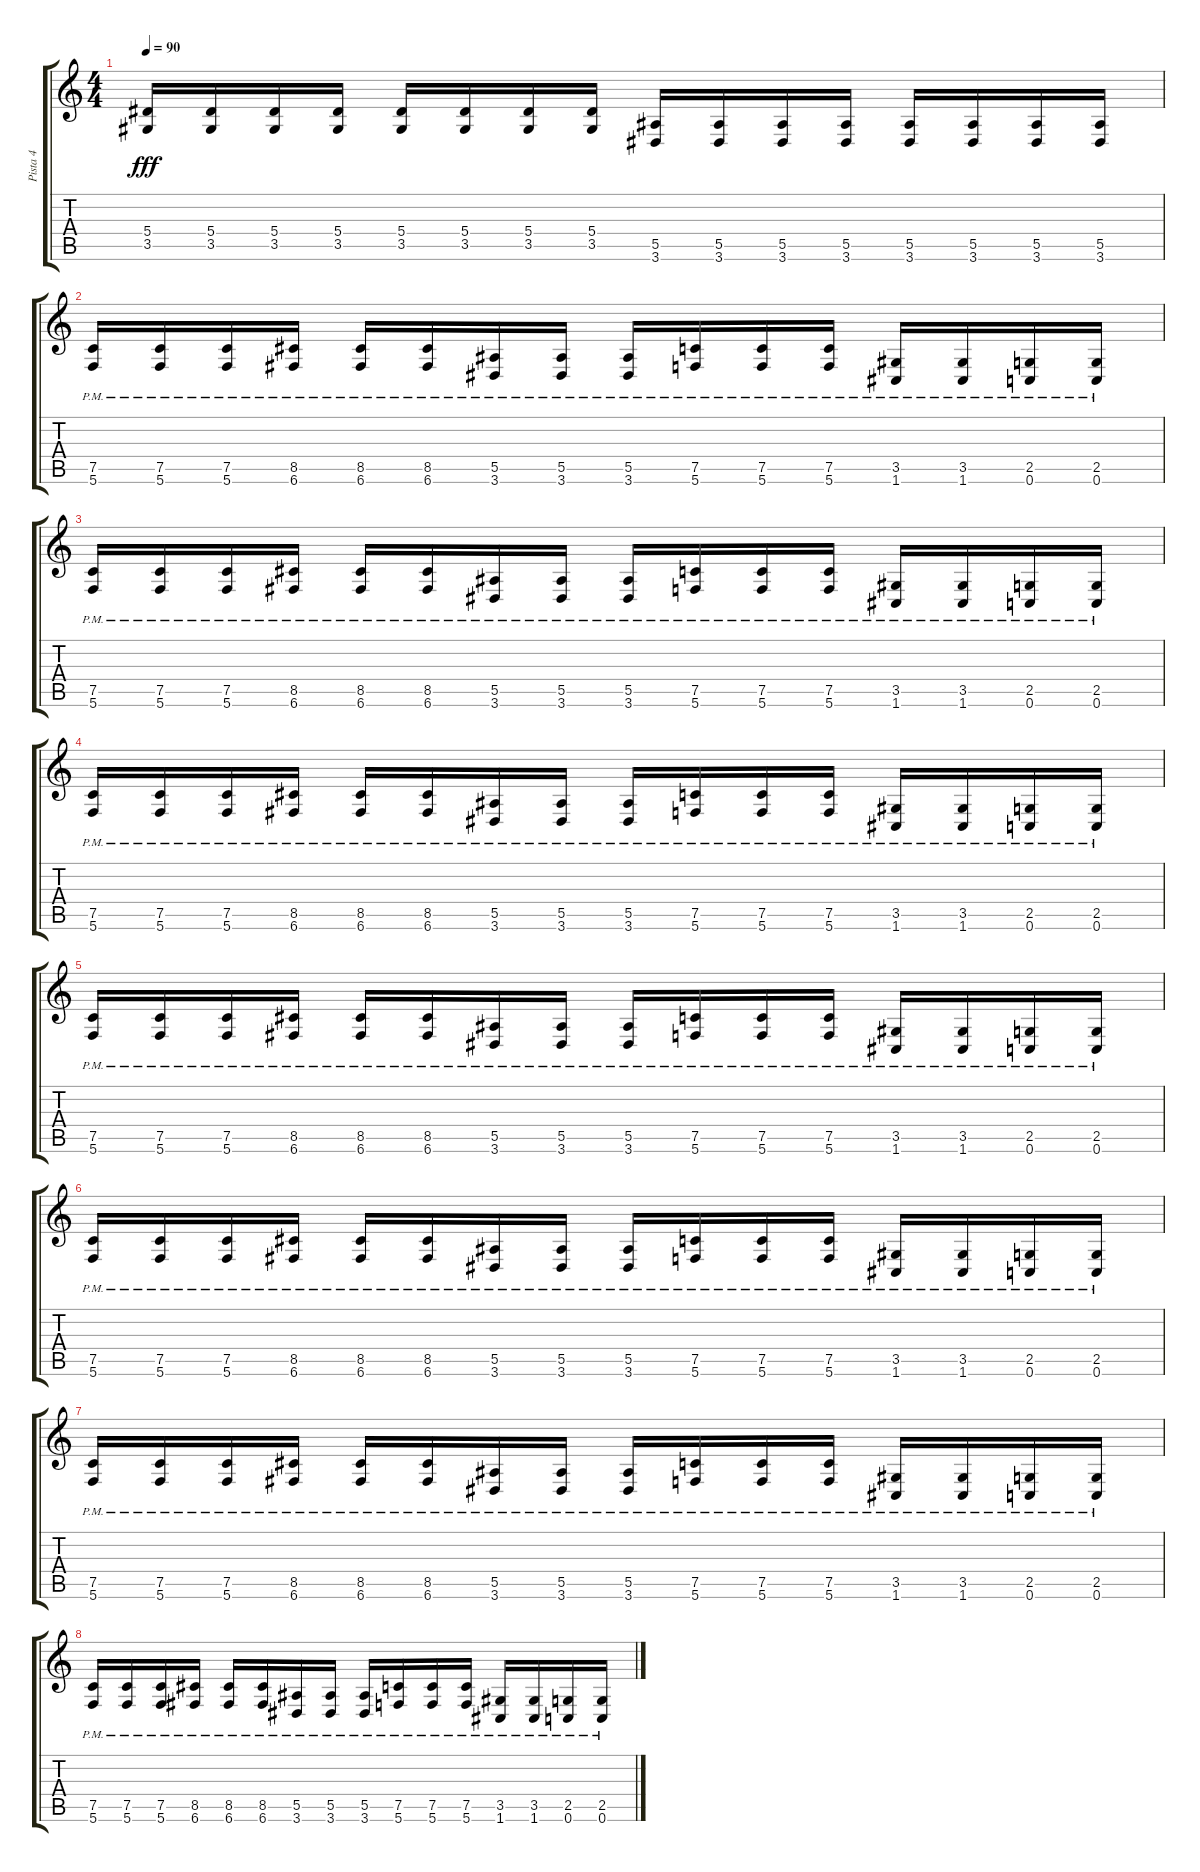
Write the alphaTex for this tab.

\track ("Pista 4" "Pista 4") {instrument overdrivenguitar}
\staff {score tabs}
\tuning (C4 G3 Eb3 Bb2 F2 C2) {hide}
\ts (4 4)
\tempo 90
\clef g2
\ks c
(5.4 3.5).16{dy fff} (5.4 3.5).16 (5.4 3.5).16 (5.4 3.5).16 (5.4 3.5).16 (5.4 3.5).16 (5.4 3.5).16 (5.4 3.5).16 (5.5 3.6).16 (5.5 3.6).16 (5.5 3.6).16 (5.5 3.6).16 (5.5 3.6).16 (5.5 3.6).16 (5.5 3.6).16 (5.5 3.6).16 |
(7.5{pm} 5.6{pm}).16{balance 0} (7.5{pm} 5.6{pm}).16 (7.5{pm} 5.6{pm}).16 (8.5{pm} 6.6{pm}).16 (8.5{pm} 6.6{pm}).16 (8.5{pm} 6.6{pm}).16 (5.5{pm} 3.6{pm}).16 (5.5{pm} 3.6{pm}).16 (5.5{pm} 3.6{pm}).16 (7.5{pm} 5.6{pm}).16 (7.5{pm} 5.6{pm}).16 (7.5{pm} 5.6{pm}).16 (3.5{pm} 1.6{pm}).16 (3.5{pm} 1.6{pm}).16 (2.5{pm} 0.6{pm}).16 (2.5{pm} 0.6{pm}).16 |
(7.5{pm} 5.6{pm}).16 (7.5{pm} 5.6{pm}).16 (7.5{pm} 5.6{pm}).16 (8.5{pm} 6.6{pm}).16 (8.5{pm} 6.6{pm}).16 (8.5{pm} 6.6{pm}).16 (5.5{pm} 3.6{pm}).16 (5.5{pm} 3.6{pm}).16 (5.5{pm} 3.6{pm}).16 (7.5{pm} 5.6{pm}).16 (7.5{pm} 5.6{pm}).16 (7.5{pm} 5.6{pm}).16 (3.5{pm} 1.6{pm}).16 (3.5{pm} 1.6{pm}).16 (2.5{pm} 0.6{pm}).16 (2.5{pm} 0.6{pm}).16 |
(7.5{pm} 5.6{pm}).16{balance 0} (7.5{pm} 5.6{pm}).16 (7.5{pm} 5.6{pm}).16 (8.5{pm} 6.6{pm}).16 (8.5{pm} 6.6{pm}).16 (8.5{pm} 6.6{pm}).16 (5.5{pm} 3.6{pm}).16 (5.5{pm} 3.6{pm}).16 (5.5{pm} 3.6{pm}).16 (7.5{pm} 5.6{pm}).16 (7.5{pm} 5.6{pm}).16 (7.5{pm} 5.6{pm}).16 (3.5{pm} 1.6{pm}).16 (3.5{pm} 1.6{pm}).16 (2.5{pm} 0.6{pm}).16 (2.5{pm} 0.6{pm}).16 |
(7.5{pm} 5.6{pm}).16 (7.5{pm} 5.6{pm}).16 (7.5{pm} 5.6{pm}).16 (8.5{pm} 6.6{pm}).16 (8.5{pm} 6.6{pm}).16 (8.5{pm} 6.6{pm}).16 (5.5{pm} 3.6{pm}).16 (5.5{pm} 3.6{pm}).16 (5.5{pm} 3.6{pm}).16 (7.5{pm} 5.6{pm}).16 (7.5{pm} 5.6{pm}).16 (7.5{pm} 5.6{pm}).16 (3.5{pm} 1.6{pm}).16 (3.5{pm} 1.6{pm}).16 (2.5{pm} 0.6{pm}).16 (2.5{pm} 0.6{pm}).16 |
(7.5{pm} 5.6{pm}).16{balance 0} (7.5{pm} 5.6{pm}).16 (7.5{pm} 5.6{pm}).16 (8.5{pm} 6.6{pm}).16 (8.5{pm} 6.6{pm}).16 (8.5{pm} 6.6{pm}).16 (5.5{pm} 3.6{pm}).16 (5.5{pm} 3.6{pm}).16 (5.5{pm} 3.6{pm}).16 (7.5{pm} 5.6{pm}).16 (7.5{pm} 5.6{pm}).16 (7.5{pm} 5.6{pm}).16 (3.5{pm} 1.6{pm}).16 (3.5{pm} 1.6{pm}).16 (2.5{pm} 0.6{pm}).16 (2.5{pm} 0.6{pm}).16 |
(7.5{pm} 5.6{pm}).16 (7.5{pm} 5.6{pm}).16 (7.5{pm} 5.6{pm}).16 (8.5{pm} 6.6{pm}).16 (8.5{pm} 6.6{pm}).16 (8.5{pm} 6.6{pm}).16 (5.5{pm} 3.6{pm}).16 (5.5{pm} 3.6{pm}).16 (5.5{pm} 3.6{pm}).16 (7.5{pm} 5.6{pm}).16 (7.5{pm} 5.6{pm}).16 (7.5{pm} 5.6{pm}).16 (3.5{pm} 1.6{pm}).16 (3.5{pm} 1.6{pm}).16 (2.5{pm} 0.6{pm}).16 (2.5{pm} 0.6{pm}).16 |
(7.5{pm} 5.6{pm}).16{balance 0} (7.5{pm} 5.6{pm}).16 (7.5{pm} 5.6{pm}).16 (8.5{pm} 6.6{pm}).16 (8.5{pm} 6.6{pm}).16 (8.5{pm} 6.6{pm}).16 (5.5{pm} 3.6{pm}).16 (5.5{pm} 3.6{pm}).16 (5.5{pm} 3.6{pm}).16 (7.5{pm} 5.6{pm}).16 (7.5{pm} 5.6{pm}).16 (7.5{pm} 5.6{pm}).16 (3.5{pm} 1.6{pm}).16 (3.5{pm} 1.6{pm}).16 (2.5{pm} 0.6{pm}).16 (2.5{pm} 0.6{pm}).16
